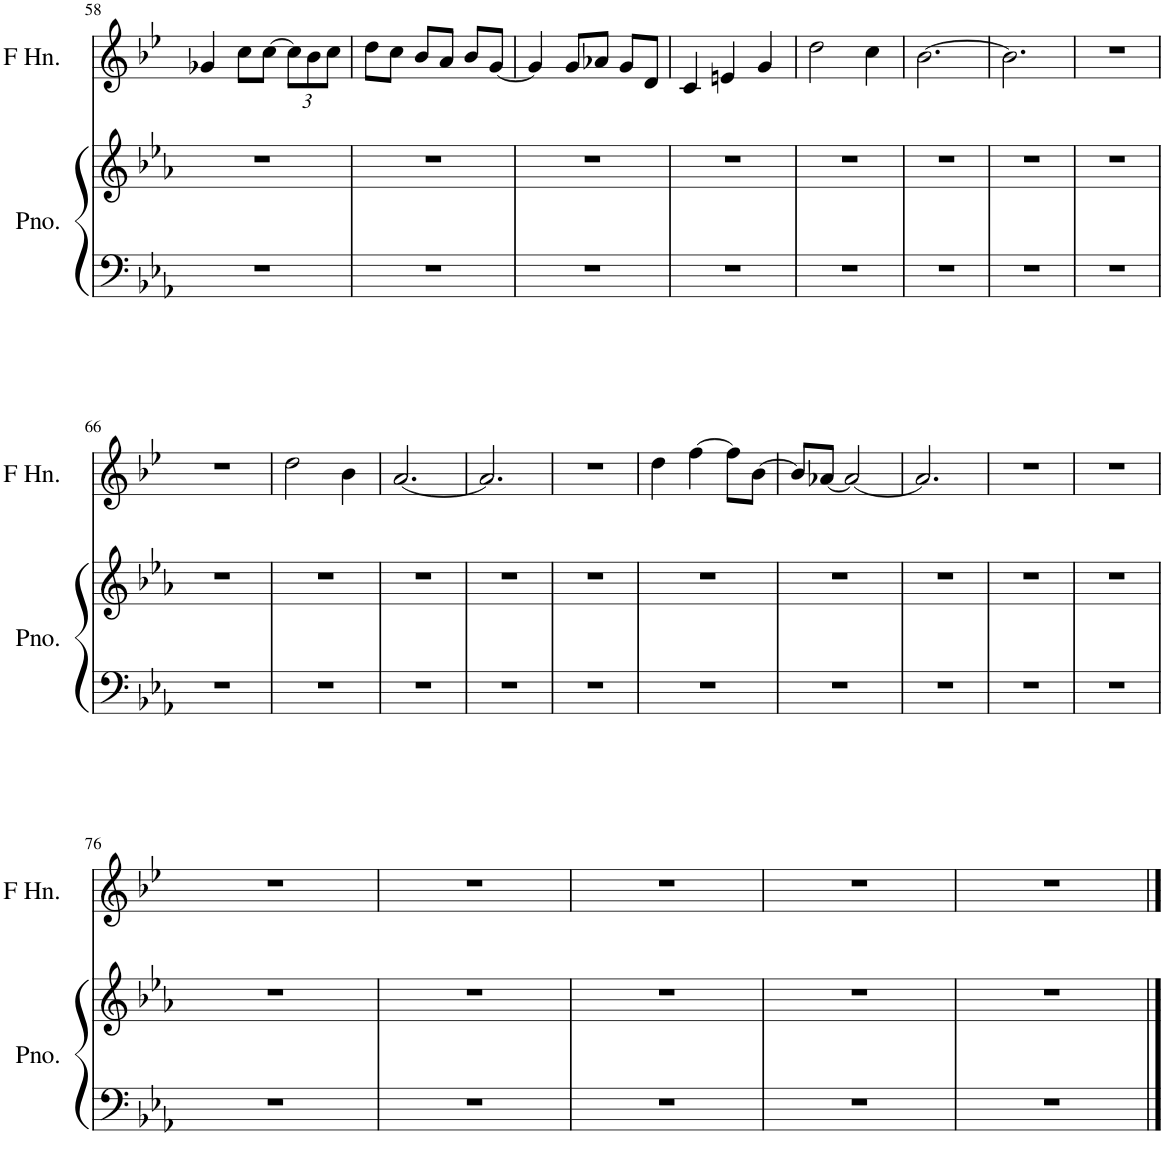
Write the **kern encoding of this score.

**kern	**kern	**kern
*part2	*part2	*part1
*staff3	*staff2	*staff1
*I"Piano	*	*I"Horn in F
*I'Pno.	*	*
!!LO:PB:g=z
*clefF4	*clefG2	*clefG2
*	*	*Trd4c7
*k[b-e-a-]	*k[b-e-a-]	*k[b-e-]
*M3/4	*M3/4	*M3/4
=58	=58	=58
2.r	2.r	4g-X/
.	.	8cc\L
.	.	[8cc\J
*	*	*Xbrackettup
.	.	12cc\L]
.	.	12b-\
.	.	12cc\J
=59	=59	=59
2.r	2.r	8dd\L
.	.	8cc\J
.	.	8b-/L
.	.	8a/J
.	.	8b-/L
.	.	[8g/J
=60	=60	=60
2.r	2.r	4g/]
.	.	8g/L
.	.	8a-X/J
.	.	8g/L
.	.	8d/J
=61	=61	=61
2.r	2.r	4c/
.	.	4en/
.	.	4g/
=62	=62	=62
2.r	2.r	2dd\
.	.	4cc\
=63	=63	=63
2.r	2.r	[2.b-\
=64	=64	=64
2.r	2.r	2.b-\]
=65	=65	=65
2.r	2.r	2.r
!!LO:LB:g=z
=66	=66	=66
2.r	2.r	2.r
=67	=67	=67
2.r	2.r	2dd\
.	.	4b-\
=68	=68	=68
2.r	2.r	[2.a/
=69	=69	=69
2.r	2.r	2.a/]
=70	=70	=70
2.r	2.r	2.r
=71	=71	=71
2.r	2.r	4dd\
.	.	[4ff\
.	.	8ff\L]
.	.	[8b-\J
=72	=72	=72
2.r	2.r	8b-/L]
.	.	[8a-X/J
.	.	2a-/_
=73	=73	=73
2.r	2.r	2.a-/]
=74	=74	=74
2.r	2.r	2.r
=75	=75	=75
2.r	2.r	2.r
!!LO:LB:g=z
=76	=76	=76
2.r	2.r	2.r
=77	=77	=77
2.r	2.r	2.r
=78	=78	=78
2.r	2.r	2.r
=79	=79	=79
2.r	2.r	2.r
=80	=80	=80
2.r	2.r	2.r
==	==	==
*-	*-	*-
